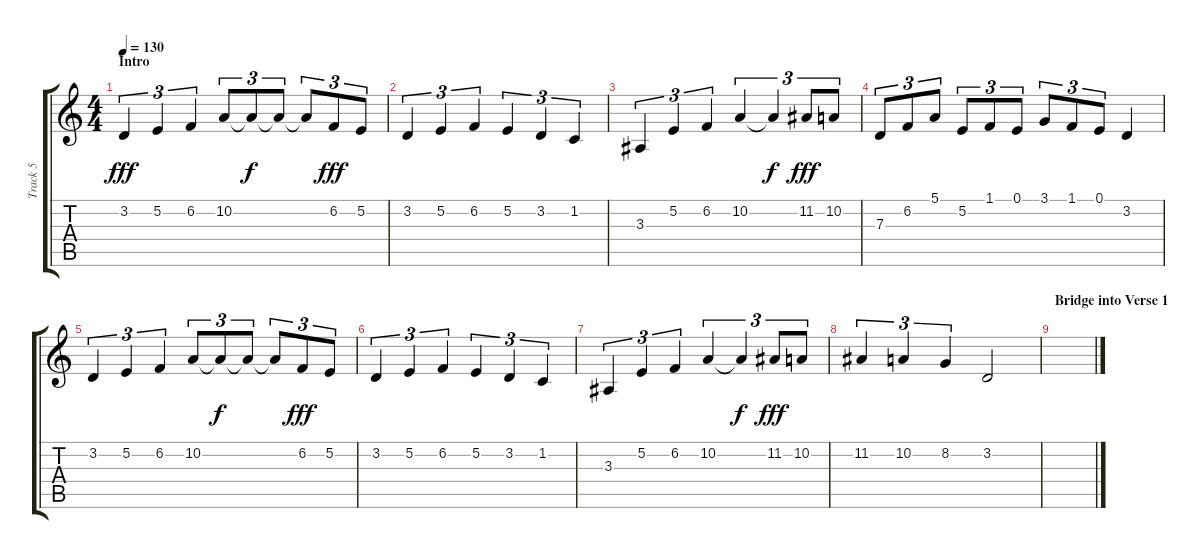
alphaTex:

\track ("Track 5" "Track 5") {instrument acousticgrandpiano}
\staff {score tabs}
\tuning (E4 B3 G3 D3 A2 E2) {hide}
\ts (4 4)
\section ("" "Intro")
\tempo 130
\clef g2
\ks c
3.2.4{tu (3 2) dy fff instrument acousticgrandpiano} 5.2.4{tu (3 2)} 6.2.4{tu (3 2)} 10.2.8{tu (3 2)} 10.2{t}.8{tu (3 2) dy f} 10.2{t}.8{tu (3 2)} 10.2{t}.8{tu (3 2)} 6.2.8{tu (3 2) dy fff} 5.2.8{tu (3 2)} |
3.2.4{tu (3 2)} 5.2.4{tu (3 2)} 6.2.4{tu (3 2)} 5.2.4{tu (3 2)} 3.2.4{tu (3 2)} 1.2.4{tu (3 2)} |
3.3.4{tu (3 2)} 5.2.4{tu (3 2)} 6.2.4{tu (3 2)} 10.2.4{tu (3 2)} 10.2{t}.4{tu (3 2) dy f} 11.2.8{tu (3 2) dy fff} 10.2.8{tu (3 2)} |
7.3.8{tu (3 2)} 6.2.8{tu (3 2)} 5.1.8{tu (3 2)} 5.2.8{tu (3 2)} 1.1.8{tu (3 2)} 0.1.8{tu (3 2)} 3.1.8{tu (3 2)} 1.1.8{tu (3 2)} 0.1.8{tu (3 2)} 3.2.4 |
3.2.4{tu (3 2)} 5.2.4{tu (3 2)} 6.2.4{tu (3 2)} 10.2.8{tu (3 2)} 10.2{t}.8{tu (3 2) dy f} 10.2{t}.8{tu (3 2)} 10.2{t}.8{tu (3 2)} 6.2.8{tu (3 2) dy fff} 5.2.8{tu (3 2)} |
3.2.4{tu (3 2)} 5.2.4{tu (3 2)} 6.2.4{tu (3 2)} 5.2.4{tu (3 2)} 3.2.4{tu (3 2)} 1.2.4{tu (3 2)} |
3.3.4{tu (3 2)} 5.2.4{tu (3 2)} 6.2.4{tu (3 2)} 10.2.4{tu (3 2)} 10.2{t}.4{tu (3 2) dy f} 11.2.8{tu (3 2) dy fff} 10.2.8{tu (3 2)} |
11.2.4{tu (3 2)} 10.2.4{tu (3 2)} 8.2.4{tu (3 2)} 3.2.2 |
\section ("" "Bridge into Verse 1")
